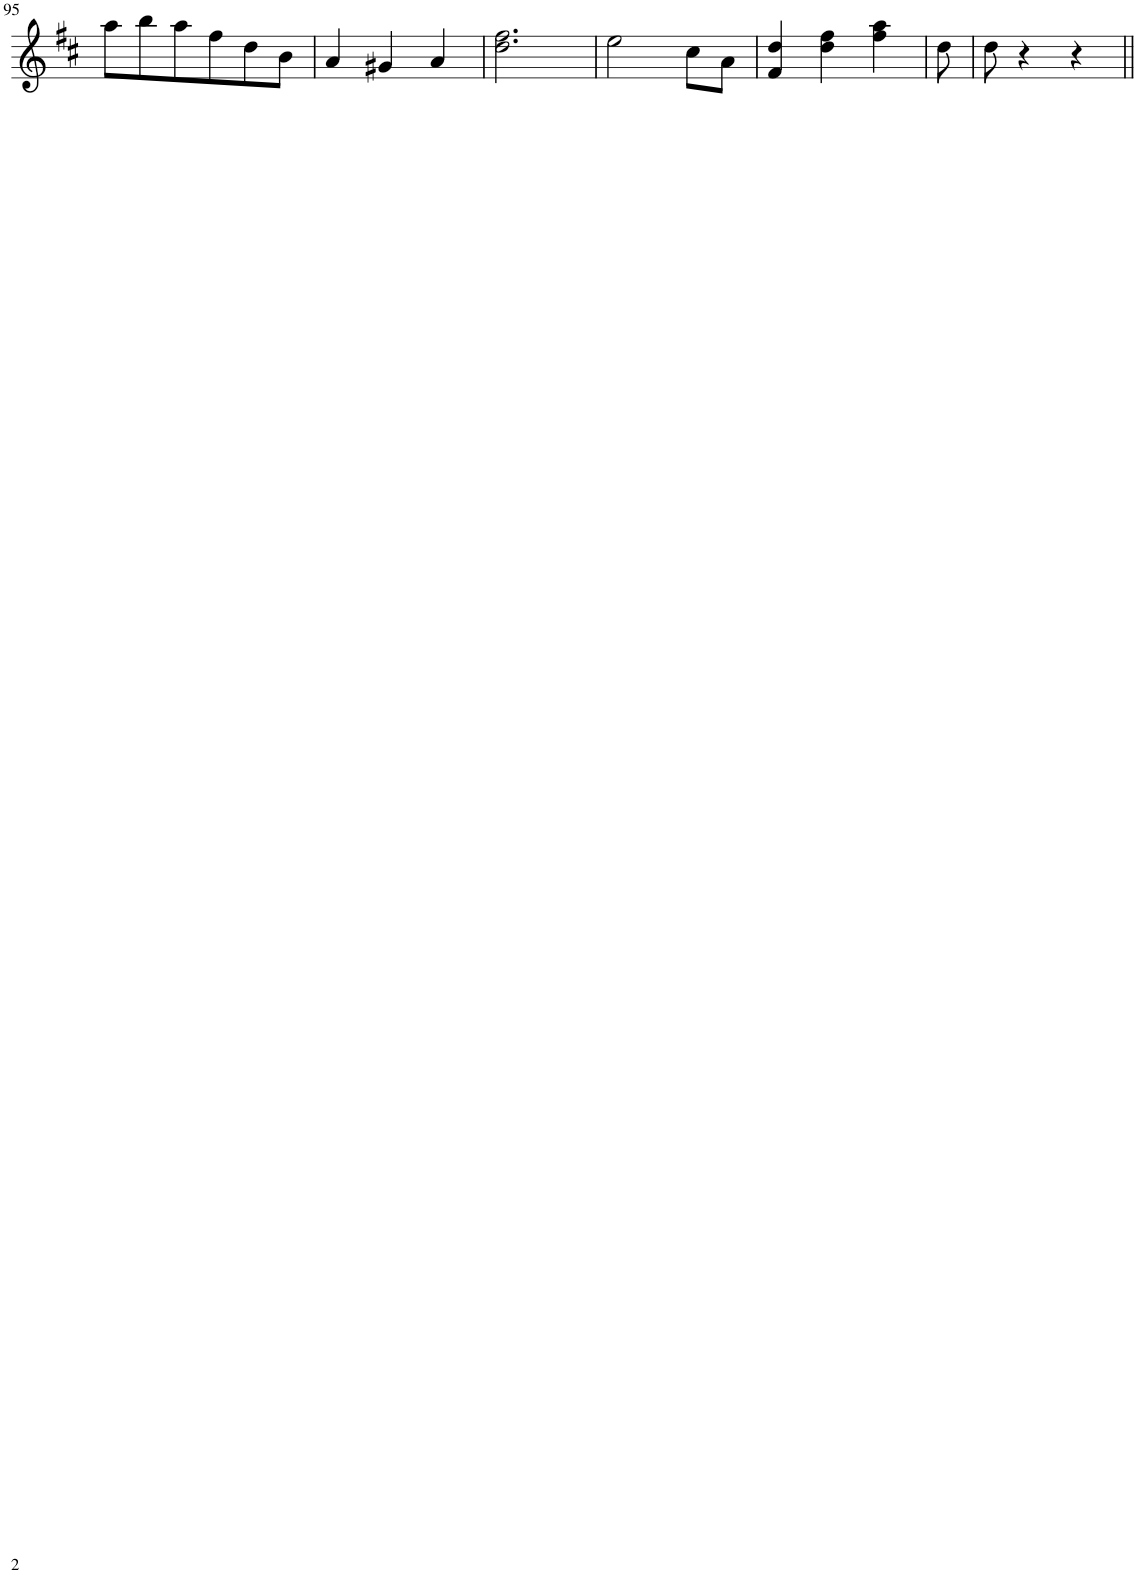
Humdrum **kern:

**kern
*part1
*staff1
*I"Piano
*I'Pno
!!LO:PB:g=z
*clefG2
*k[f#c#]
*D:
*M3/4
=95
8aa\L
8bb\
8aa\
8ff#\
8dd\
8b\J
=96
4a/
4g#X/
4a/
=97
2.dd\ 2.ff#\
=98
2ee\
8cc#\L
8a\J
=99
4f#/ 4dd/
4dd\ 4ff#\
4ff#\ 4aa\
=100
8dd\
=101
8dd\
4r
4r
=||
*-
